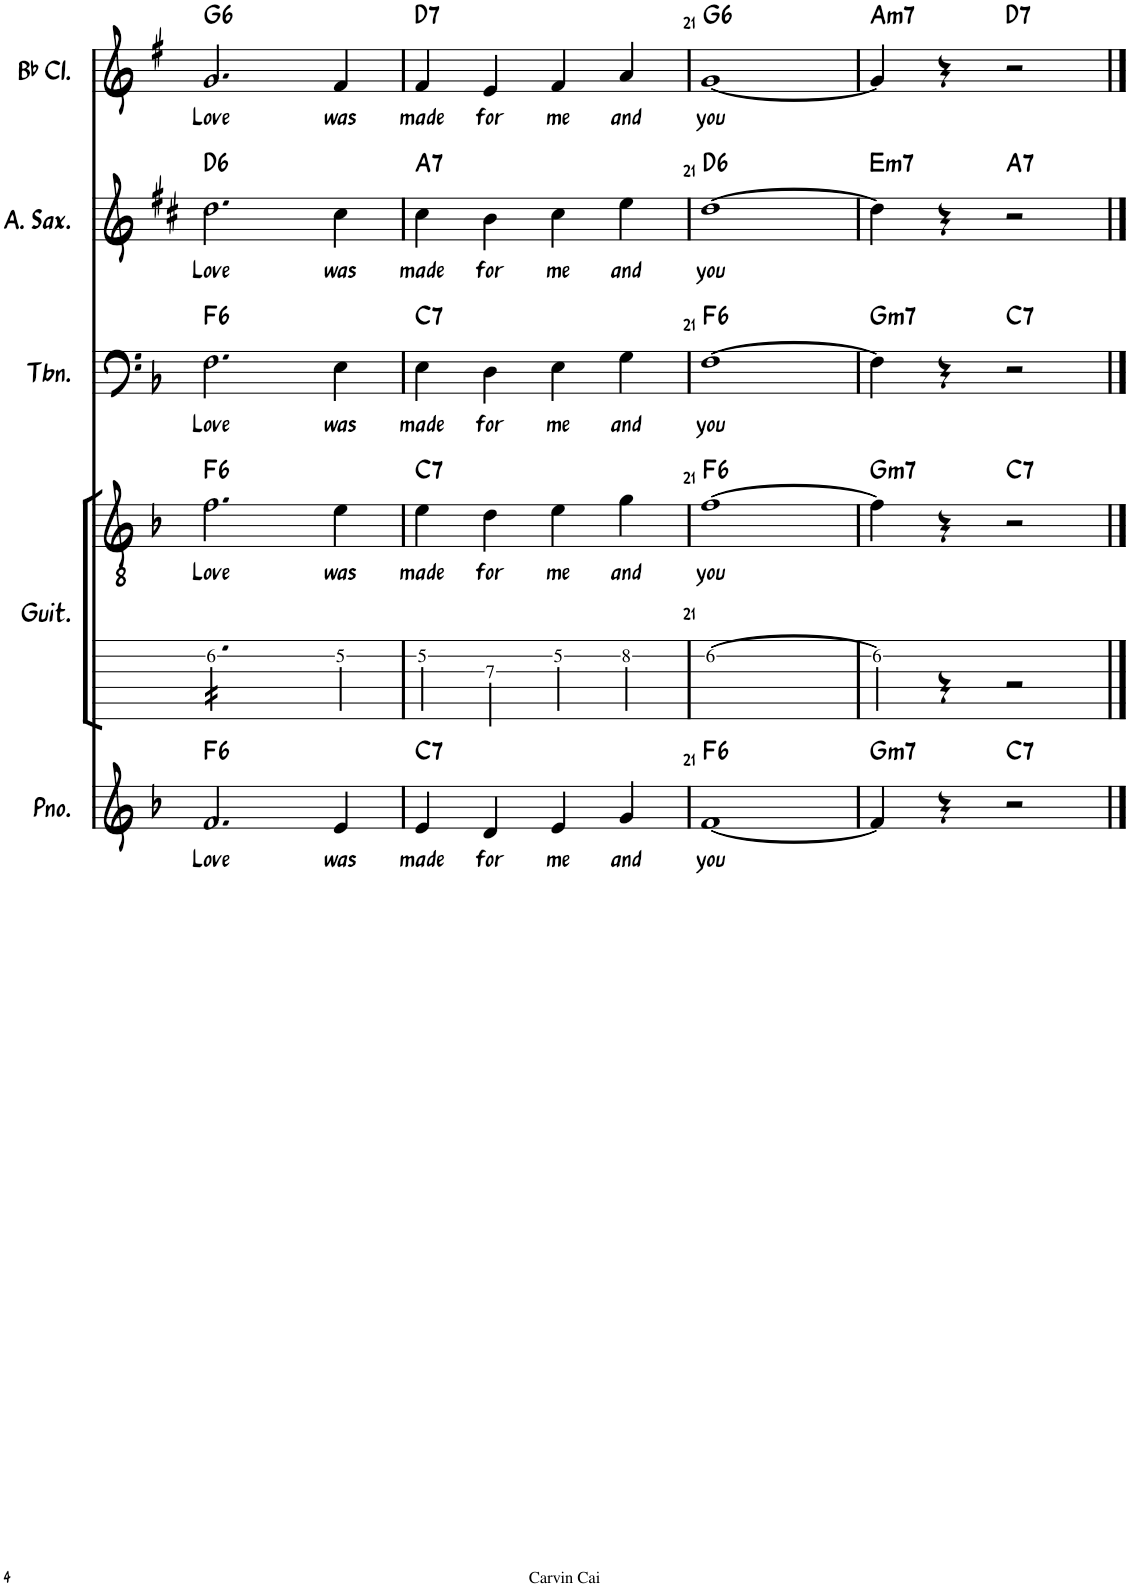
**kern	**text	**harte	**kern	**kern	**text	**harte	**kern	**text	**harte	**kern	**text	**harte	**kern	**text	**harte
*part5	*part5	*part5	*part4	*part4	*part4	*part4	*part3	*part3	*part3	*part2	*part2	*part2	*part1	*part1	*part1
*staff6	*staff6	*	*staff5	*staff4	*staff4	*	*staff3	*staff3	*	*staff2	*staff2	*	*staff1	*staff1	*
*I"钢琴	*	*	*I"原音吉他	*	*	*	*I"长号	*	*	*I"中音萨克斯	*	*	*I"降B调单簧管	*	*
!!LO:PB:g=z
*clefG2	*	*	*	*clefGv2	*	*	*clefF4	*	*	*clefG2	*	*	*clefG2	*	*
*	*	*	*	*	*	*	*	*	*	*Trd5c9	*	*	*Trd1c2	*	*
*k[b-]	*	*	*k[b-]	*k[b-]	*	*	*k[b-]	*	*	*k[f#c#]	*	*	*k[f#]	*	*
*M4/4	*	*	*M4/4	*M4/4	*	*	*M4/4	*	*	*M4/4	*	*	*M4/4	*	*
=19	=19	=19	=19	=19	=19	=19	=19	=19	=19	=19	=19	=19	=19	=19	=19
!	!LO:LY:b	!LO:H:kt=6	!	!	!LO:LY:b	!LO:H:kt=6	!	!LO:LY:b	!LO:H:kt=6	!	!LO:LY:b	!LO:H:kt=6	!	!LO:LY:b	!LO:H:kt=6
2.f/	Love	F:maj6	2.f\	2.f\	Love	F:maj6	2.F\	Love	F:maj6	2.dd\	Love	D:maj6	2.g/	Love	G:maj6
!	!LO:LY:b	!	!	!	!LO:LY:b	!	!	!LO:LY:b	!	!	!LO:LY:b	!	!	!LO:LY:b	!
4e/	was	.	4e\	4e\	was	.	4E\	was	.	4cc#\	was	.	4f#/	was	.
=20	=20	=20	=20	=20	=20	=20	=20	=20	=20	=20	=20	=20	=20	=20	=20
!	!LO:LY:b	!LO:H:kt=7	!	!	!LO:LY:b	!LO:H:kt=7	!	!LO:LY:b	!LO:H:kt=7	!	!LO:LY:b	!LO:H:kt=7	!	!LO:LY:b	!LO:H:kt=7
4e/	made	C:7	4e\	4e\	made	C:7	4E\	made	C:7	4cc#\	made	A:7	4f#/	made	D:7
!	!LO:LY:b	!	!	!	!LO:LY:b	!	!	!LO:LY:b	!	!	!LO:LY:b	!	!	!LO:LY:b	!
4d/	for	.	4d\	4d\	for	.	4D\	for	.	4b\	for	.	4e/	for	.
!	!LO:LY:b	!	!	!	!LO:LY:b	!	!	!LO:LY:b	!	!	!LO:LY:b	!	!	!LO:LY:b	!
4e/	me	.	4e\	4e\	me	.	4E\	me	.	4cc#\	me	.	4f#/	me	.
!	!LO:LY:b	!	!	!	!LO:LY:b	!	!	!LO:LY:b	!	!	!LO:LY:b	!	!	!LO:LY:b	!
4g/	and	.	4g\	4g\	and	.	4G\	and	.	4ee\	and	.	4a/	and	.
=21	=21	=21	=21	=21	=21	=21	=21	=21	=21	=21	=21	=21	=21	=21	=21
!	!LO:LY:b	!LO:H:kt=6	!	!	!LO:LY:b	!LO:H:kt=6	!	!LO:LY:b	!LO:H:kt=6	!	!LO:LY:b	!LO:H:kt=6	!	!LO:LY:b	!LO:H:kt=6
[1f	you	F:maj6	[1f	[1f	you	F:maj6	[1F	you	F:maj6	[1dd	you	D:maj6	[1g	you	G:maj6
=22	=22	=22	=22	=22	=22	=22	=22	=22	=22	=22	=22	=22	=22	=22	=22
!	!	!LO:H:kt=m7	!	!	!	!LO:H:kt=m7	!	!	!LO:H:kt=m7	!	!	!LO:H:kt=m7	!	!	!LO:H:kt=m7
4f/]	.	G:min7	4f\]	4f\]	.	G:min7	4F\]	.	G:min7	4dd\]	.	E:min7	4g/]	.	A:min7
4r	.	.	4r	4r	.	.	4r	.	.	4r	.	.	4r	.	.
!	!	!LO:H:kt=7	!	!	!	!LO:H:kt=7	!	!	!LO:H:kt=7	!	!	!LO:H:kt=7	!	!	!LO:H:kt=7
2r	.	C:7	2r	2r	.	C:7	2r	.	C:7	2r	.	A:7	2r	.	D:7
==	==	==	==	==	==	==	==	==	==	==	==	==	==	==	==
*-	*-	*-	*-	*-	*-	*-	*-	*-	*-	*-	*-	*-	*-	*-	*-
